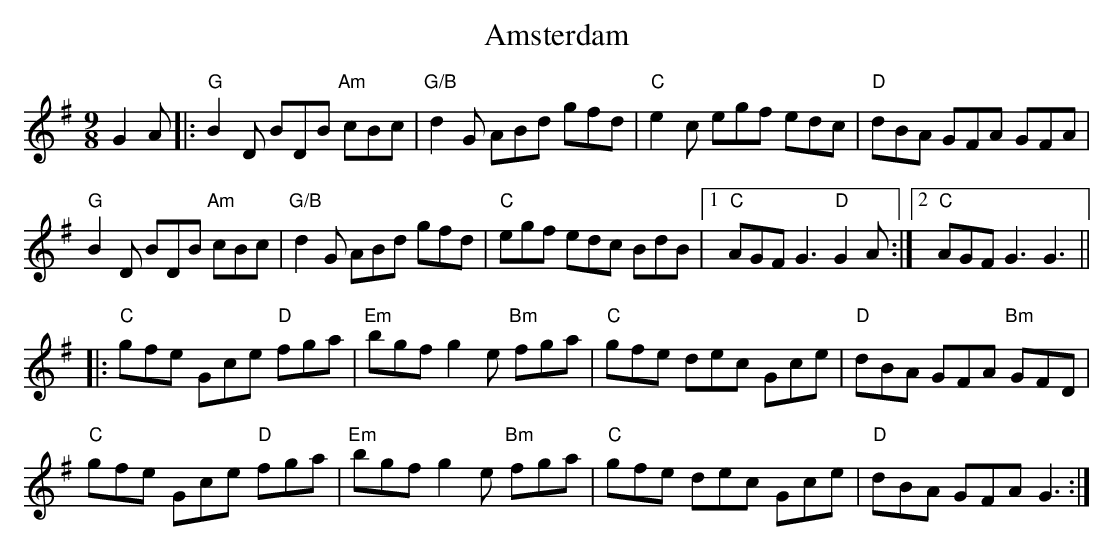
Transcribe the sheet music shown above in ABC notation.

X:1
T: Amsterdam
M: 9/8
L: 1/8
K: Gmaj
G2A|:"G" B2D BDB "Am"cBc|"G/B" d2G ABd gfd|"C"e2c egf edc|"D"dBA GFA GFA|
"G"B2D BDB "Am"cBc|"G/B"d2G ABd gfd|"C"egf edc BdB|1 "C"AGF G3 "D"G2A:|2 "C"AGF G3 G3||
|:"C"gfe Gce "D"fga|"Em"bgf g2e "Bm"fga|"C"gfe dec Gce|"D"dBA GFA "Bm"GFD|
"C"gfe Gce "D"fga|"Em"bgf g2e "Bm"fga|"C"gfe dec Gce|"D"dBA GFA G3:|
